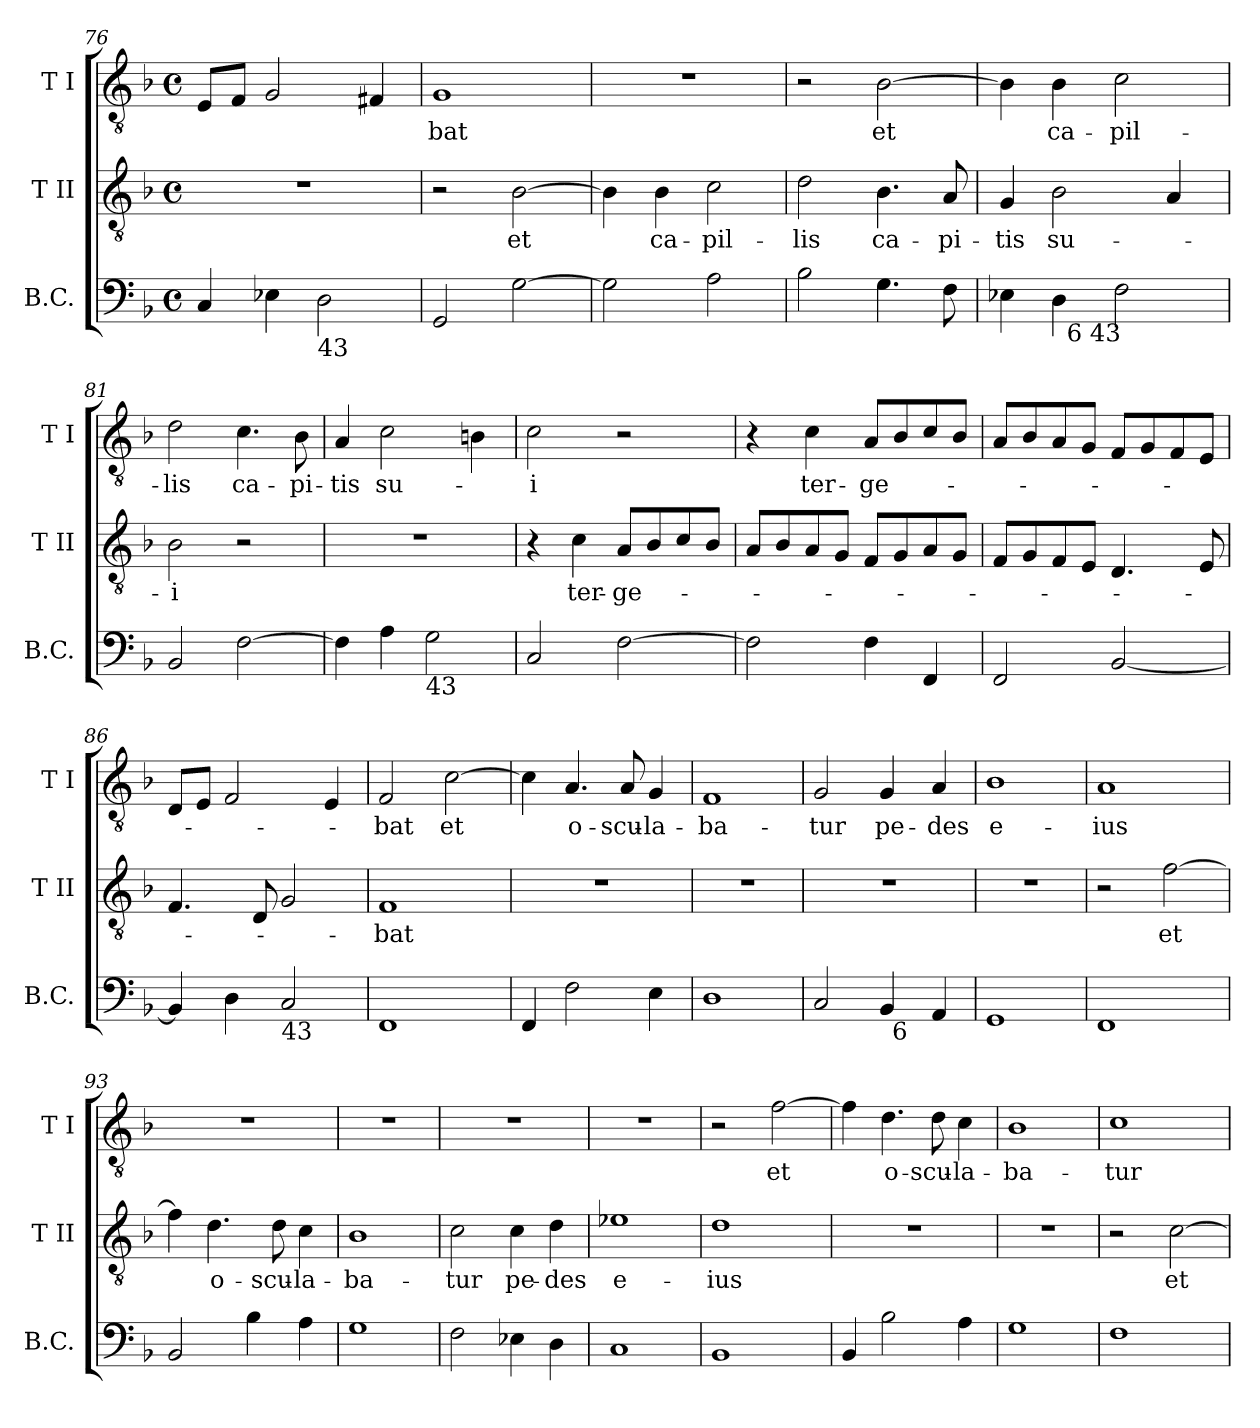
**kern	**kern	**text	**kern	**text
*part3	*part2	*part2	*part1	*part1
*staff3	*staff2	*staff2	*staff1	*staff1
*I"B.C.	*I"T II	*	*I"T I	*
*I'B.C.	*I'T II	*	*I'T I	*
!!LO:PB:g=z
*clefF4	*clefGv2	*	*clefGv2	*
*k[b-]	*k[b-]	*	*k[b-]	*
*F:	*F:	*	*F:	*
*M4/4	*M4/4	*	*M4/4	*
*met(c)	*met(c)	*	*met(c)	*
=76	=76	=76	=76	=76
4C/	1r	.	8E/L	.
.	.	.	8F/J	.
4E-X\	.	.	2G/	.
!LO:TX:b:t=43	!	!	!	!
2D\	.	.	.	.
.	.	.	4F#X/	.
=77	=77	=77	=77	=77
!	!	!	!	!LO:LY:b
2GG/	2r	.	1G	-bat
!	!	!LO:LY:b	!	!
[>2G\	[>2B-\	et	.	.
=78	=78	=78	=78	=78
2G\]	4B-\]	.	1r	.
!	!	!LO:LY:b	!	!
.	4B-\	ca-	.	.
!	!	!LO:LY:b	!	!
2A\	2c\	-pil-	.	.
=79	=79	=79	=79	=79
!	!	!LO:LY:b	!	!
2B-\	2d\	-lis	2r	.
!	!	!LO:LY:b	!	!LO:LY:b
4.G\	4.B-\	ca-	[>2B-\	et
!	!	!LO:LY:b	!	!
8F\	8A/	-pi-	.	.
=80	=80	=80	=80	=80
!	!	!LO:LY:b	!	!
*^	*	*	*	*
4E-X\	4ryy	4G/	-tis	4B-\]	.
!	!	!	!LO:LY:b	!	!LO:LY:b
4D\	32ryy	2B-\	su-	4B-\	ca-
!	!LO:TX:b:t=6 43	!	!	!	!
.	2ryy	.	.	.	.
!	!	!	!	!	!LO:LY:b
2F\	.	.	.	2c\	-pil-
.	.	4A/	.	.	.
.	8..ryy	.	.	.	.
=81	=81	=81	=81	=81	=81
!	!	!	!LO:LY:b:rj	!	!LO:LY:b
*v	*v	*	*	*	*
2BB-/	2B-\	-i	2d\	-lis
!	!	!	!	!LO:LY:b
[<2F\	2r	.	4.c\	ca-
!	!	!	!	!LO:LY:b
.	.	.	8B-\	-pi-
!!LO:LB:g=z
=82	=82	=82	=82	=82
!	!	!	!	!LO:LY:b
4F\]	1r	.	4A/	-tis
!	!	!	!	!LO:LY:b
4A\	.	.	2c\	su-
!LO:TX:b:t=43	!	!	!	!
2G\	.	.	.	.
.	.	.	4Bn\	.
=83	=83	=83	=83	=83
!	!	!	!	!LO:LY:b:rj
2C/	4r	.	2c\	-i
!	!	!LO:LY:b	!	!
.	4c\	ter-	.	.
!	!	!LO:LY:b	!	!
[>2F\	8A/L	-ge-	2r	.
.	8B-/	.	.	.
.	8c/	.	.	.
.	8B-/J	.	.	.
=84	=84	=84	=84	=84
2F\]	8A/L	.	4r	.
.	8B-/	.	.	.
!	!	!	!	!LO:LY:b
.	8A/	.	4c\	ter-
.	8G/J	.	.	.
!	!	!	!	!LO:LY:b
4F\	8F/L	.	8A/L	-ge-
.	8G/	.	8B-/	.
4FF/	8A/	.	8c/	.
.	8G/J	.	8B-/J	.
=85	=85	=85	=85	=85
2FF/	8F/L	.	8A/L	.
.	8G/	.	8B-/	.
.	8F/	.	8A/	.
.	8E/J	.	8G/J	.
[<2BB-/	4.D/	.	8F/L	.
.	.	.	8G/	.
.	.	.	8F/	.
.	8E/	.	8E/J	.
=86	=86	=86	=86	=86
4BB-/]	4.F/	.	8D/L	.
.	.	.	8E/J	.
4D\	.	.	2F/	.
.	8D/	.	.	.
!LO:TX:b:t=43	!	!	!	!
2C/	2G/	.	.	.
.	.	.	4E/	.
=87	=87	=87	=87	=87
!	!	!LO:LY:b	!	!LO:LY:b
1FF	1F	-bat	2F/	-bat
!	!	!	!	!LO:LY:b
.	.	.	[<2c\	et
!!LO:LB:g=z
=88	=88	=88	=88	=88
4FF/	1r	.	4c\]	.
!	!	!	!	!LO:LY:b
2F\	.	.	4.A/	o-
!	!	!	!	!LO:LY:b
.	.	.	8A/	-scu-
!	!	!	!	!LO:LY:b
4E\	.	.	4G/	-la-
=89	=89	=89	=89	=89
!	!	!	!	!LO:LY:b
1D	1r	.	1F	-ba-
=90	=90	=90	=90	=90
!	!	!	!	!LO:LY:b
*^	*	*	*	*
2C/	2ryy	1r	.	2G/	-tur
!	!	!	!	!	!LO:LY:b
4BB-/	32ryy	.	.	4G/	pe-
!	!LO:TX:b:t=6	!	!	!	!
.	4...ryy	.	.	.	.
!	!	!	!	!	!LO:LY:b
4AA/	.	.	.	4A/	-des
=91	=91	=91	=91	=91	=91
!	!	!	!	!	!LO:LY:b:rj
*v	*v	*	*	*	*
1GG	1r	.	1B-	e-
=92	=92	=92	=92	=92
!	!	!	!	!LO:LY:b
1FF	2r	.	1A	-ius
!	!	!LO:LY:b	!	!
.	[>2f\	et	.	.
=93	=93	=93	=93	=93
2BB-/	4f\]	.	1r	.
!	!	!LO:LY:b	!	!
.	4.d\	o-	.	.
4B-\	.	.	.	.
!	!	!LO:LY:b	!	!
.	8d\	-scu-	.	.
!	!	!LO:LY:b	!	!
4A\	4c\	-la-	.	.
=94	=94	=94	=94	=94
!	!	!LO:LY:b	!	!
1G	1B-	-ba-	1r	.
!!LO:LB:g=z
=95	=95	=95	=95	=95
!	!	!LO:LY:b	!	!
2F\	2c\	-tur	1r	.
!	!	!LO:LY:b	!	!
4E-X\	4c\	pe-	.	.
!	!	!LO:LY:b	!	!
4D\	4d\	-des	.	.
=96	=96	=96	=96	=96
!	!	!LO:LY:b:rj	!	!
1C	1e-X	e-	1r	.
=97	=97	=97	=97	=97
!	!	!LO:LY:b	!	!
1BB-	1d	-ius	2r	.
!	!	!	!	!LO:LY:b
.	.	.	[>2f\	et
=98	=98	=98	=98	=98
4BB-/	1r	.	4f\]	.
!	!	!	!	!LO:LY:b
2B-\	.	.	4.d\	o-
!	!	!	!	!LO:LY:b
.	.	.	8d\	-scu-
!	!	!	!	!LO:LY:b
4A\	.	.	4c\	-la-
=99	=99	=99	=99	=99
!	!	!	!	!LO:LY:b
1G	1r	.	1B-	-ba-
=100	=100	=100	=100	=100
!	!	!	!	!LO:LY:b
1F	2r	.	1c	-tur
!	!	!LO:LY:b	!	!
.	[>2c\	et	.	.
=	=	=	=	=
*-	*-	*-	*-	*-
